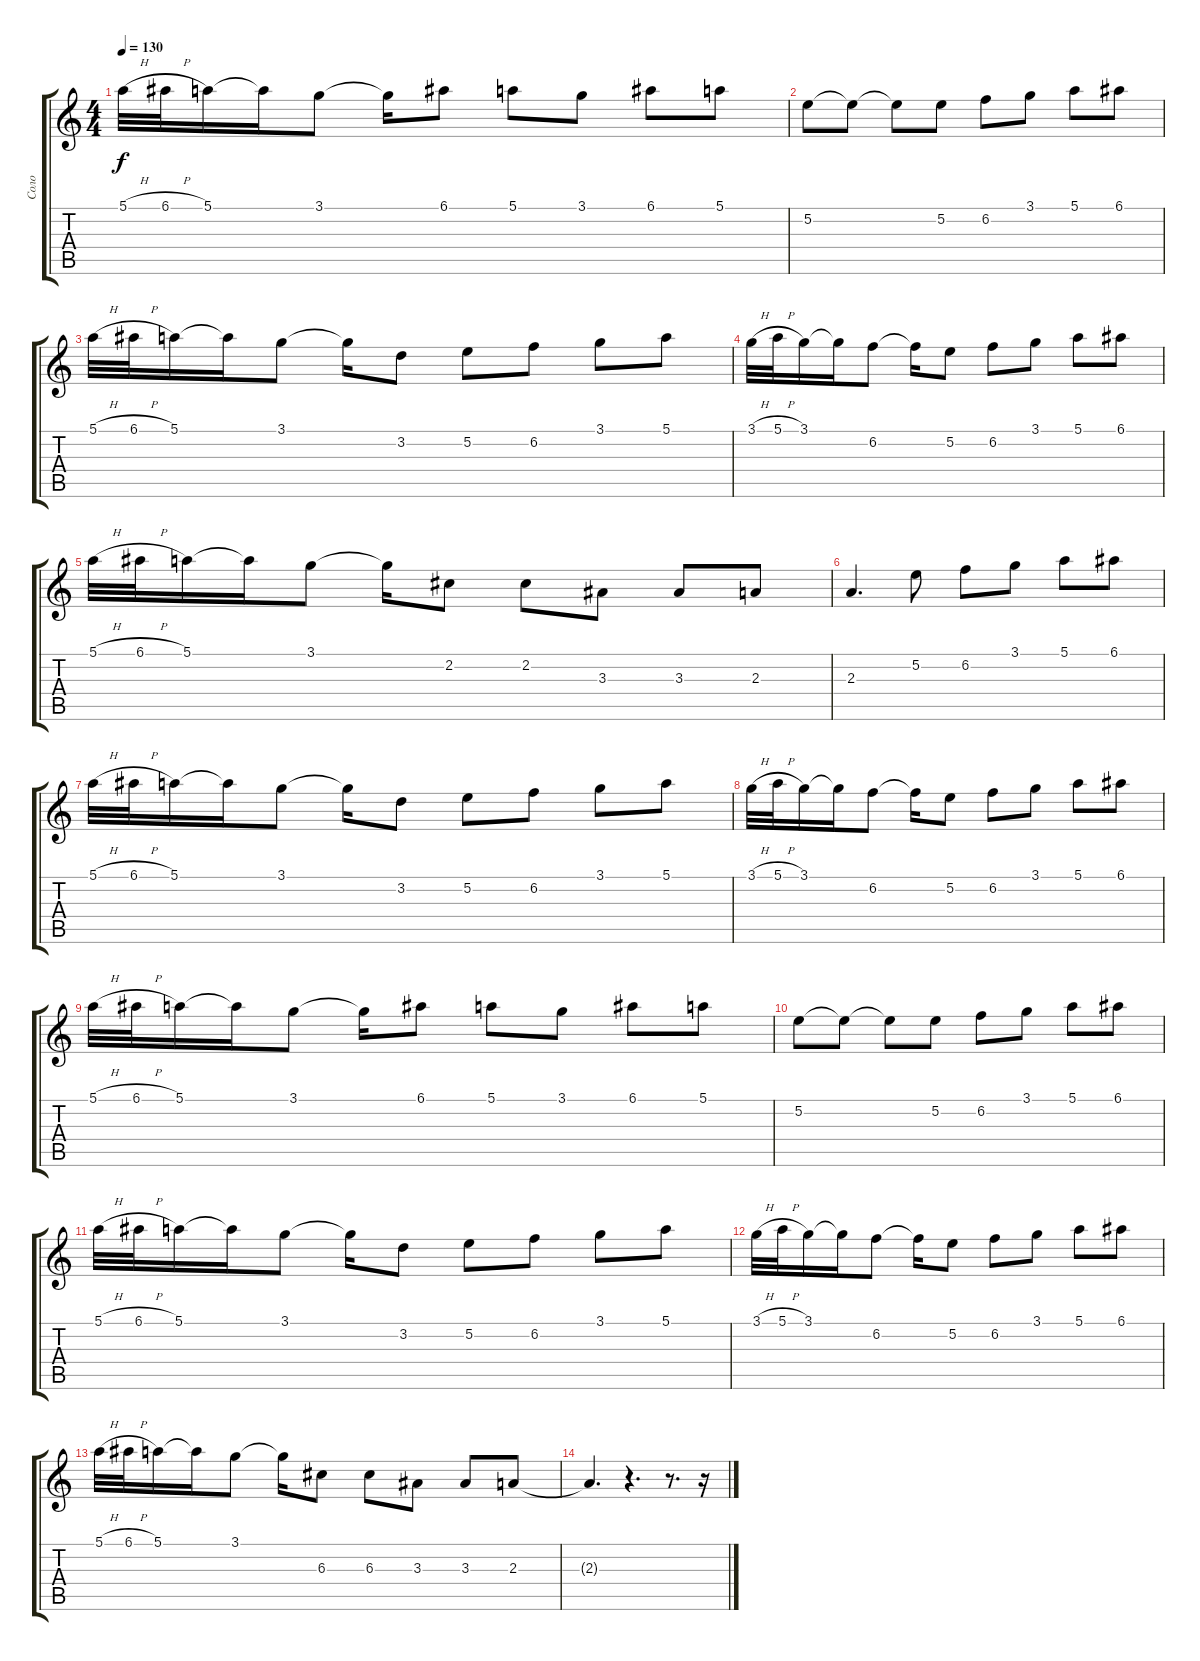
\track ("Соло" "Соло") {instrument acousticguitarsteel}
\staff {score tabs}
\tuning (E4 B3 G3 D3 A2 E2) {hide}
\ts (4 4)
\tempo 130
\clef g2
\ks c
5.1{h}.32{dy f} 6.1{h}.32 5.1.16 5.1{t}.16 3.1.8 3.1{t}.16 6.1.8 5.1.8 3.1.8 6.1.8 5.1.8 |
5.2.8 5.2{t}.8 5.2{t}.8 5.2.8 6.2.8 3.1.8 5.1.8 6.1.8 |
5.1{h}.32 6.1{h}.32 5.1.16 5.1{t}.16 3.1.8 3.1{t}.16 3.2.8 5.2.8 6.2.8 3.1.8 5.1.8 |
3.1{h}.32 5.1{h}.32 3.1.16 3.1{t}.16 6.2.8 6.2{t}.16 5.2.8 6.2.8 3.1.8 5.1.8 6.1.8 |
5.1{h}.32 6.1{h}.32 5.1.16 5.1{t}.16 3.1.8 3.1{t}.16 2.2.8 2.2.8 3.3.8 3.3.8 2.3.8 |
2.3.4{d} 5.2.8 6.2.8 3.1.8 5.1.8 6.1.8 |
5.1{h}.32 6.1{h}.32 5.1.16 5.1{t}.16 3.1.8 3.1{t}.16 3.2.8 5.2.8 6.2.8 3.1.8 5.1.8 |
3.1{h}.32 5.1{h}.32 3.1.16 3.1{t}.16 6.2.8 6.2{t}.16 5.2.8 6.2.8 3.1.8 5.1.8 6.1.8 |
5.1{h}.32 6.1{h}.32 5.1.16 5.1{t}.16 3.1.8 3.1{t}.16 6.1.8 5.1.8 3.1.8 6.1.8 5.1.8 |
5.2.8 5.2{t}.8 5.2{t}.8 5.2.8 6.2.8 3.1.8 5.1.8 6.1.8 |
5.1{h}.32 6.1{h}.32 5.1.16 5.1{t}.16 3.1.8 3.1{t}.16 3.2.8 5.2.8 6.2.8 3.1.8 5.1.8 |
3.1{h}.32 5.1{h}.32 3.1.16 3.1{t}.16 6.2.8 6.2{t}.16 5.2.8 6.2.8 3.1.8 5.1.8 6.1.8 |
5.1{h}.32 6.1{h}.32 5.1.16 5.1{t}.16 3.1.8 3.1{t}.16 6.3.8 6.3.8 3.3.8 3.3.8 2.3.8 |
2.3{t}.4{d} r.4{d} r.8{d} r.16
